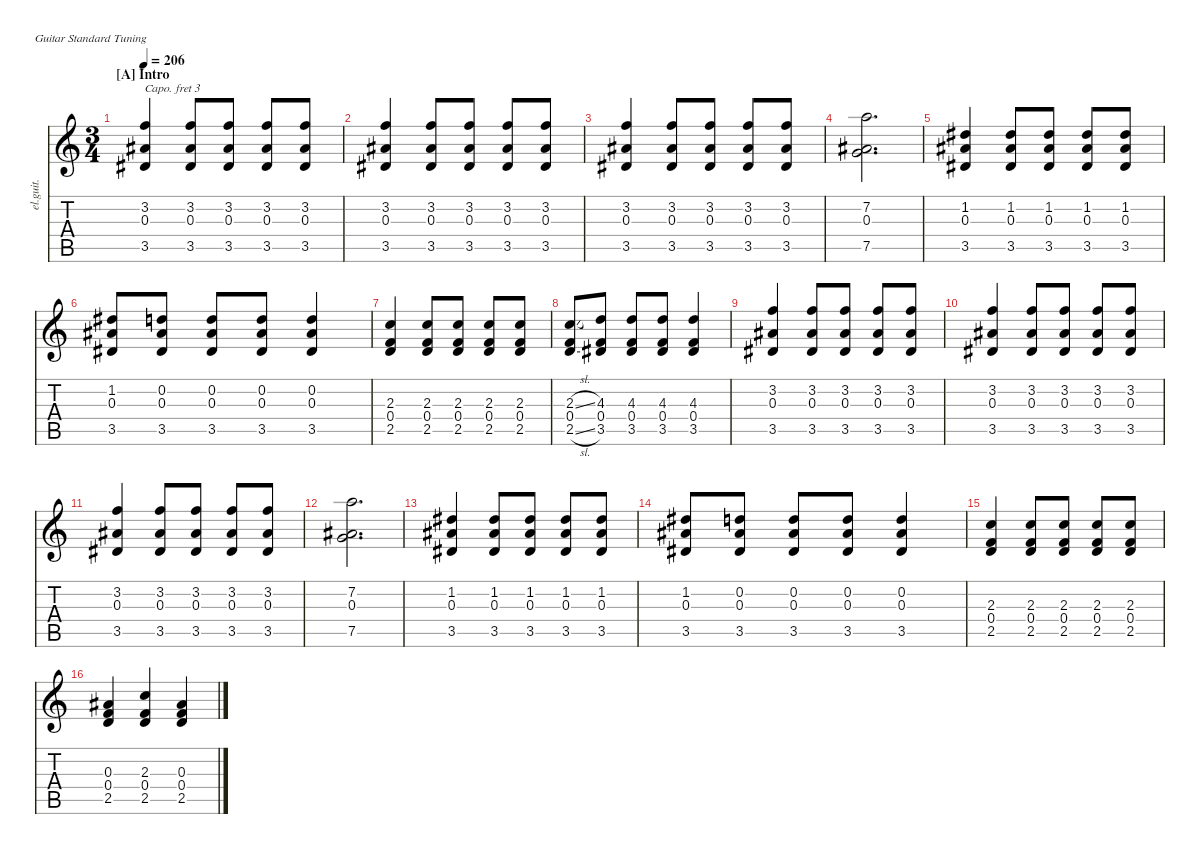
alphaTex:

\defaultSystemsLayout 4
\hideDynamics
\bracketExtendMode nobrackets
\otherSystemsTrackNameOrientation horizontal
\track ("Clean Guitar" "el.guit.") {instrument electricguitarclean}
\staff {score tabs}
\capo 3
\tuning (E4 B3 G3 D3 A2 E2)
\ts (3 4)
\section ("A" "Intro")
\tempo 206
\clef g2
\ks c
(3.5{acc #} 0.3{acc #} 3.2).4{dy mf beam Up} (3.5{acc #} 0.3{acc #} 3.2).8{beam Up} (3.5{acc #} 0.3{acc #} 3.2).8{beam Up} (3.5{acc #} 0.3{acc #} 3.2).8{beam Up} (3.5{acc #} 0.3{acc #} 3.2).8{beam Up} |
(3.5{acc #} 0.3{acc #} 3.2).4{beam Up} (3.5{acc #} 0.3{acc #} 3.2).8{beam Up} (3.5{acc #} 0.3{acc #} 3.2).8{beam Up} (3.5{acc #} 0.3{acc #} 3.2).8{beam Up} (3.5{acc #} 0.3{acc #} 3.2).8{beam Up} |
(3.5{acc #} 0.3{acc #} 3.2).4{beam Up} (3.5{acc #} 0.3{acc #} 3.2).8{beam Up} (3.5{acc #} 0.3{acc #} 3.2).8{beam Up} (3.5{acc #} 0.3{acc #} 3.2).8{beam Up} (3.5{acc #} 0.3{acc #} 3.2).8{beam Up} |
(7.2 7.5 0.3{acc #}).2{d beam Down} |
(3.5{acc #} 1.2{acc #} 0.3{acc #}).4{beam Up} (0.3{acc #} 1.2{acc #} 3.5{acc #}).8{beam Up} (0.3{acc #} 1.2{acc #} 3.5{acc #}).8{beam Up} (0.3{acc #} 1.2{acc #} 3.5{acc #}).8{beam Up} (0.3{acc #} 1.2{acc #} 3.5{acc #}).8{beam Up} |
(3.5{acc #} 1.2{acc #} 0.3{acc #}).8{beam Up} (0.2 0.3{acc #} 3.5{acc #}).8{beam Up} (0.2 0.3{acc #} 3.5{acc #}).8{beam Up} (0.2 0.3{acc #} 3.5{acc #}).8{beam Up} (0.2 0.3{acc #} 3.5{acc #}).4{beam Up} |
(2.5 2.3 0.4).4{beam Up} (0.4 2.3 2.5).8{beam Up} (0.4 2.3 2.5).8{beam Up} (0.4 2.3 2.5).8{beam Up} (0.4 2.3 2.5).8{beam Up} |
(2.5{sl} 0.4 2.3{sl}).8{beam Up} (4.3 0.4 3.5{acc #}).8{beam Up} (3.5{acc #} 0.4 4.3).8{beam Up} (3.5{acc #} 0.4 4.3).8{beam Up} (3.5{acc #} 0.4 4.3).4{beam Up} |
(3.5{acc #} 0.3{acc #} 3.2).4{beam Up} (3.5{acc #} 0.3{acc #} 3.2).8{beam Up} (3.5{acc #} 0.3{acc #} 3.2).8{beam Up} (3.5{acc #} 0.3{acc #} 3.2).8{beam Up} (3.5{acc #} 0.3{acc #} 3.2).8{beam Up} |
(3.5{acc #} 0.3{acc #} 3.2).4{beam Up} (3.5{acc #} 0.3{acc #} 3.2).8{beam Up} (3.5{acc #} 0.3{acc #} 3.2).8{beam Up} (3.5{acc #} 0.3{acc #} 3.2).8{beam Up} (3.5{acc #} 0.3{acc #} 3.2).8{beam Up} |
(3.5{acc #} 0.3{acc #} 3.2).4{beam Up} (3.5{acc #} 0.3{acc #} 3.2).8{beam Up} (3.5{acc #} 0.3{acc #} 3.2).8{beam Up} (3.5{acc #} 0.3{acc #} 3.2).8{beam Up} (3.5{acc #} 0.3{acc #} 3.2).8{beam Up} |
(7.2 7.5 0.3{acc #}).2{d beam Down} |
(3.5{acc #} 1.2{acc #} 0.3{acc #}).4{beam Up} (0.3{acc #} 1.2{acc #} 3.5{acc #}).8{beam Up} (0.3{acc #} 1.2{acc #} 3.5{acc #}).8{beam Up} (0.3{acc #} 1.2{acc #} 3.5{acc #}).8{beam Up} (0.3{acc #} 1.2{acc #} 3.5{acc #}).8{beam Up} |
(3.5{acc #} 1.2{acc #} 0.3{acc #}).8{beam Up} (0.2 0.3{acc #} 3.5{acc #}).8{beam Up} (0.2 0.3{acc #} 3.5{acc #}).8{beam Up} (0.2 0.3{acc #} 3.5{acc #}).8{beam Up} (0.2 0.3{acc #} 3.5{acc #}).4{beam Up} |
(2.5 2.3 0.4).4{beam Up} (0.4 2.3 2.5).8{beam Up} (0.4 2.3 2.5).8{beam Up} (0.4 2.3 2.5).8{beam Up} (0.4 2.3 2.5).8{beam Up} |
(2.5 0.4 0.3{acc #}).4{beam Up} (2.3 0.4 2.5).4{beam Up} (0.3{acc #} 0.4 2.5).4{beam Up}
